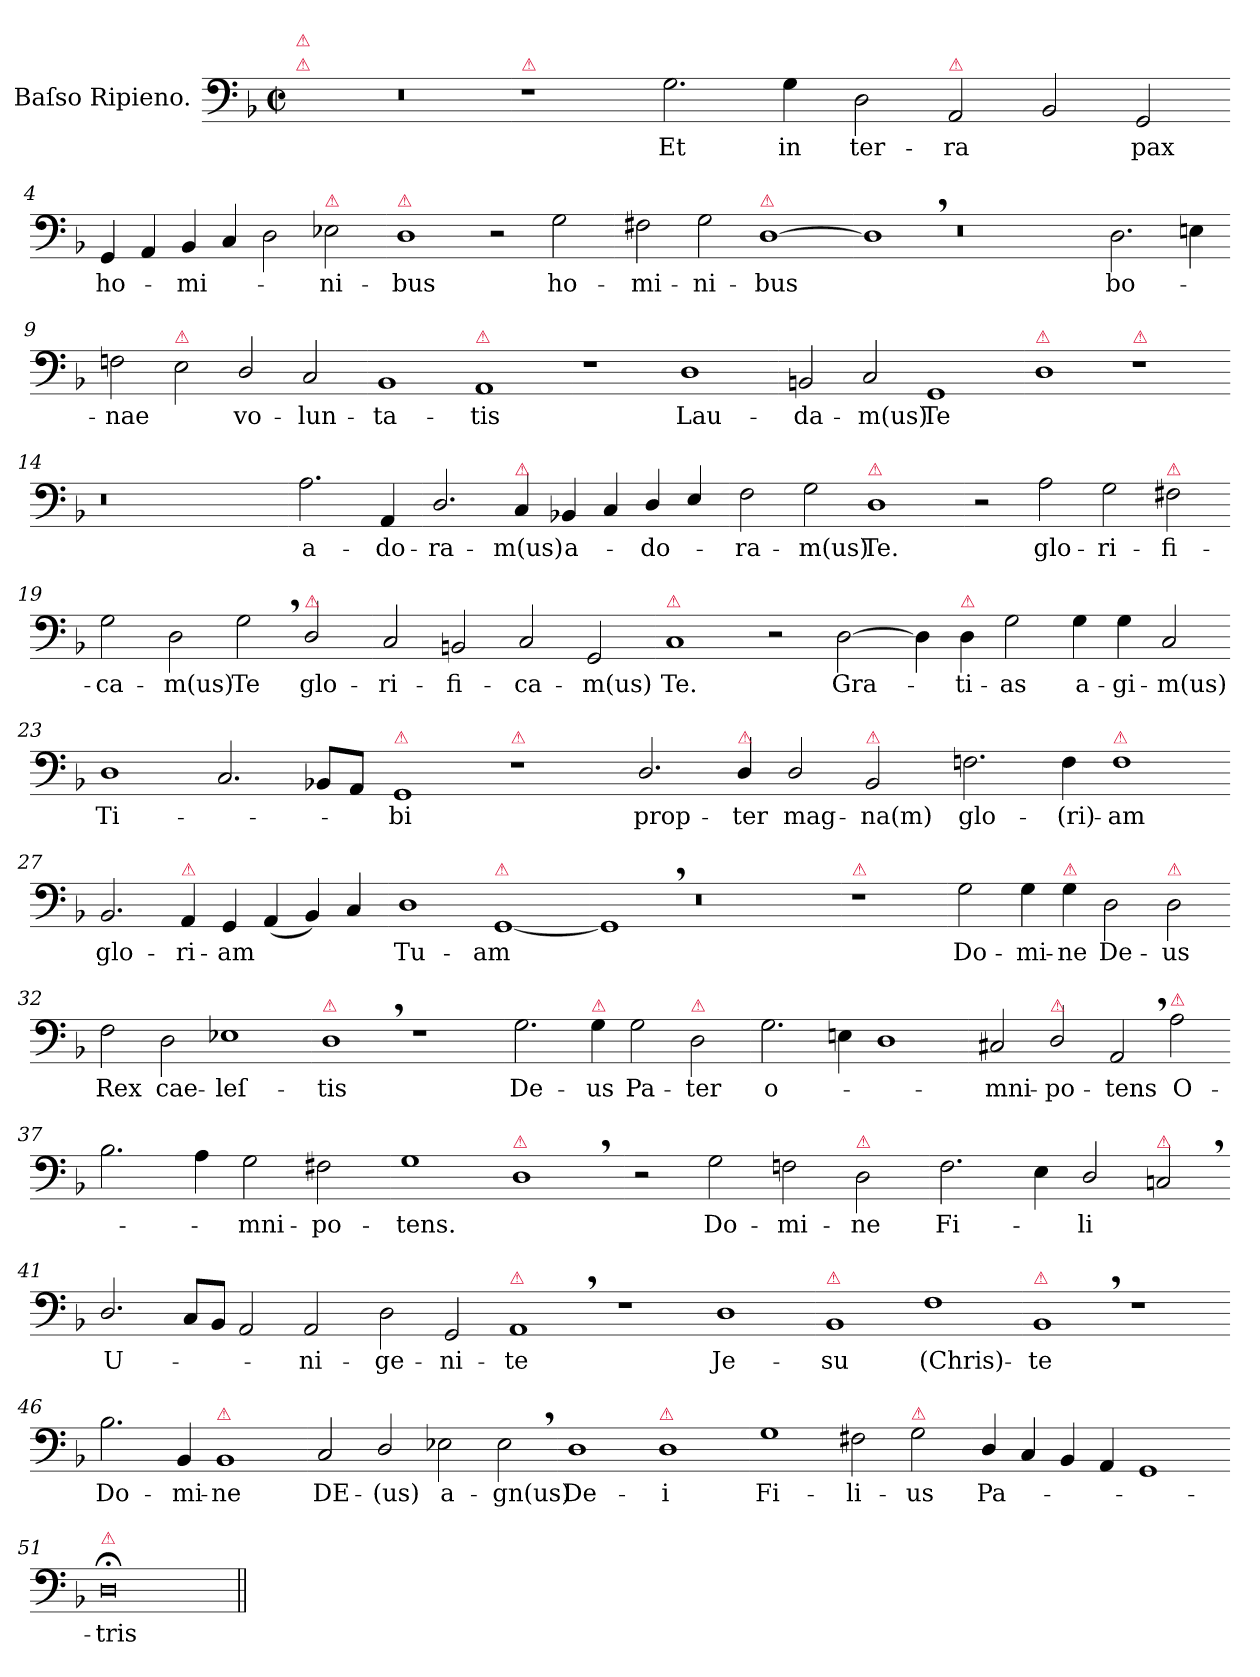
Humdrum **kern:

**kern	**text
*part1	*part1
*staff1	*staff1
*I"Baſso Ripieno.	*
*clefF4	*
*k[b-]	*
*M2/1	*
*met(c|)	*
=1	=1
!LO:TX:a:color=crimson:t=⚠	!
!LO:TX:a:color=crimson:t=⚠	!
0r	.
=2-	=2-
!LO:TX:a:color=crimson:t=⚠	!
1r	.
2.G\	Et
4G\	in
=3-	=3-
2D\	ter-
!LO:TX:a:color=crimson:t=⚠	!
2AA/	-ra
2BB-/	.
2GG/	pax
=4-	=4-
4GG/	ho-
4AA/	.
4BB-/	-mi-
4C/	.
2D\	.
!LO:TX:a:color=crimson:t=⚠	!
2E-X\	-ni-
=5-	=5-
!LO:TX:a:color=crimson:t=⚠	!
1D	-bus
2r	.
2G\	ho-
=6-	=6-
2F#X\	-mi-
2G\	-ni-
!LO:TX:a:color=crimson:t=⚠	!
[1D	-bus
=7-	=7-
1D,]	.
0r	.
=8-	=8-
2.D\	bo-
4En\	.
=9-	=9-
2Fn\	-nae
!LO:TX:a:color=crimson:t=⚠	!
2E\	.
2D/	vo-
2C/	-lun-
=10-	=10-
1BB-	-ta-
!LO:TX:a:color=crimson:t=⚠	!
1AA	-tis
=11-	=11-
1r	.
1D	Lau-
=12-	=12-
2BBn/	-da-
2C/	-m(us)
1GG	Te
=13-	=13-
!LO:TX:a:color=crimson:t=⚠	!
1D	.
!LO:TX:a:color=crimson:t=⚠	!
1r	.
=14-	=14-
0.r	.
=15-	=15-
2.A\	a-
4AA/	-do-
=16-	=16-
2.D/	-ra-
!LO:TX:a:color=crimson:t=⚠	!
4C/	-m(us)
4BB-X/	a-
4C/	.
4D/	-do-
4E/	.
=17-	=17-
2F\	-ra-
2G\	-m(us)
!LO:TX:a:color=crimson:t=⚠	!
1D	Te.
=18-	=18-
2r	.
2A\	glo-
2G\	-ri-
!LO:TX:a:color=crimson:t=⚠	!
2F#X\	-fi-
=19-	=19-
2G\	-ca-
2D\	-m(us)
2G,\	Te
!LO:TX:a:color=crimson:t=⚠	!
2D/	glo-
=20-	=20-
2C/	-ri-
2BBn/	-fi-
2C/	-ca-
2GG/	-m(us)
=21-	=21-
!LO:TX:a:color=crimson:t=⚠	!
1C	Te.
2r	.
[2D\	Gra-
=22-	=22-
4D\]	.
!LO:TX:a:color=crimson:t=⚠	!
4D\	-ti-
2G\	-as
4G\	a-
4G\	-gi-
2C/	-m(us)
=23-	=23-
1D	Ti-
2.C/	.
8BB-X/L	.
8AA/J	.
=24-	=24-
!LO:TX:a:color=crimson:t=⚠	!
1GG	-bi
!LO:TX:a:color=crimson:t=⚠	!
1r	.
=25-	=25-
2.D/	prop-
!LO:TX:a:color=crimson:t=⚠	!
4D/	-ter
2D/	mag-
!LO:TX:a:color=crimson:t=⚠	!
2BB-/	-na(m)
=26-	=26-
2.Fn\	glo-
4F\	-(ri)-
!LO:TX:a:color=crimson:t=⚠	!
1F	-am
=27-	=27-
2.BB-/	glo-
!LO:TX:a:color=crimson:t=⚠	!
4AA/	-ri-
4GG/	-am
(<4AA/	.
4BB-/)	.
4C/	.
=28-	=28-
1D	Tu-
!LO:TX:a:color=crimson:t=⚠	!
[1GG	-am
=29-	=29-
1GG,]	.
0r	.
=30-	=30-
!LO:TX:a:color=crimson:t=⚠	!
1r	.
=31-	=31-
2G\	Do-
4G\	-mi-
!LO:TX:a:color=crimson:t=⚠	!
4G\	-ne
2D\	De-
!LO:TX:a:color=crimson:t=⚠	!
2D\	-us
=32-	=32-
2F\	Rex
2D\	cae-
1E-X	-leſ-
=33-	=33-
!LO:TX:a:color=crimson:t=⚠	!
1D,	-tis
1r	.
=34-	=34-
2.G\	De-
!LO:TX:a:color=crimson:t=⚠	!
4G\	-us
2G\	Pa-
!LO:TX:a:color=crimson:t=⚠	!
2D\	-ter
=35-	=35-
2.G\	o-
4En\	.
1D	.
=36-	=36-
2C#X/	-mni-
!LO:TX:a:color=crimson:t=⚠	!
2D/	-po-
2AA,/	-tens
!LO:TX:a:color=crimson:t=⚠	!
2A\	O-
=37-	=37-
2.B-\	.
4A\	.
2G\	-mni-
2F#X\	-po-
=38-	=38-
1G	-tens.
!LO:TX:a:color=crimson:t=⚠	!
1D,	.
=39-	=39-
2r	.
2G\	Do-
2Fn\	-mi-
!LO:TX:a:color=crimson:t=⚠	!
2D\	-ne
=40-	=40-
2.F\	Fi-
4E\	.
2D/	-li
!LO:TX:a:color=crimson:t=⚠	!
2Cn,/	.
=41-	=41-
2.D/	U-
8C/L	.
8BB-/J	.
2AA/	.
2AA/	-ni-
=42-	=42-
2D\	-ge-
2GG/	-ni-
!LO:TX:a:color=crimson:t=⚠	!
1AA,	-te
=43-	=43-
1r	.
1D	Je-
=44-	=44-
!LO:TX:a:color=crimson:t=⚠	!
1BB-	-su
1F	(Chris)-
=45-	=45-
!LO:TX:a:color=crimson:t=⚠	!
1BB-,	-te
1r	.
=46-	=46-
2.B-\	Do-
4BB-/	-mi-
!LO:TX:a:color=crimson:t=⚠	!
1BB-	-ne
=47-	=47-
2C/	DE-
2D/	-(us)
2E-X\	a-
2E-,\	-gn(us)
=48-	=48-
1D	De-
!LO:TX:a:color=crimson:t=⚠	!
1D	-i
=49-	=49-
1G	Fi-
2F#X\	-li-
!LO:TX:a:color=crimson:t=⚠	!
2G\	-us
=50-	=50-
4D/	Pa-
4C/	.
4BB-/	.
4AA/	.
1GG	.
=51-	=51-
!LO:TX:a:color=crimson:t=⚠	!
0D;<	-tris
=||	=||
*-	*-
